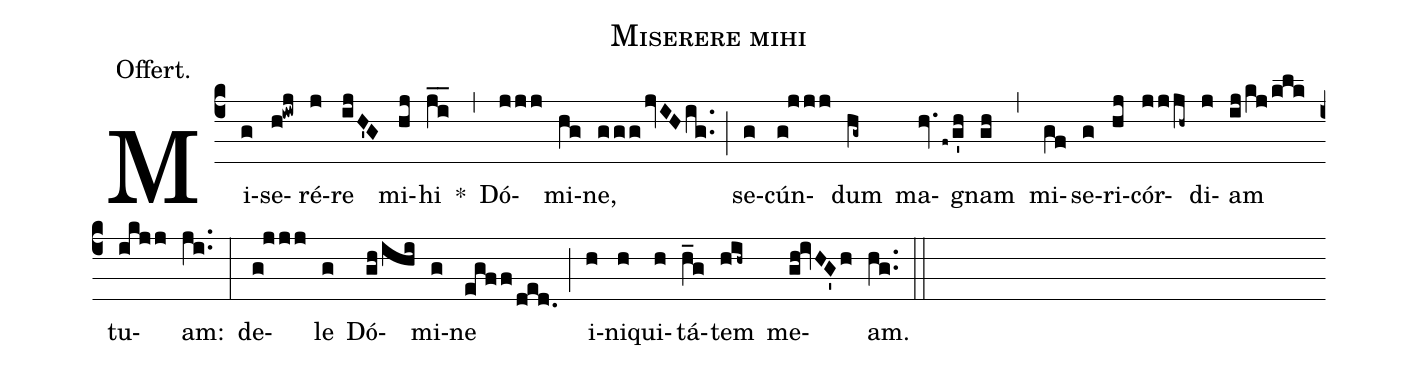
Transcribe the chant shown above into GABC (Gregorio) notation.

name:Miserere mihi;
annotation:Offert.;
mode:8;
office-part:Offertory;
%%
(c4) Mi(g)se(h!iwj)ré(j)re(ijH'G) mi(hj)hi(ji__) *(,)
Dó(jjj)mi(hg)ne,(gggjvIHig..) (;)
se(g)cún(g!jjj)dum(hg~) ma(hv.f~g'h)gnam(gh) (,)
mi(gf)se(g)ri(hj)cór(jjjh~)di(j)am(ij/kj/klk) tu(ikjj)am:(ji..) (:)
de(g!jjj)le(g) Dó(gh/ihi)mi(g)ne(egff/ded.) (;)
i(h)ni(h)qui(h)tá(h_g)tem(hih~) me(gh!ivHG'h)am.(hg..) (::)
